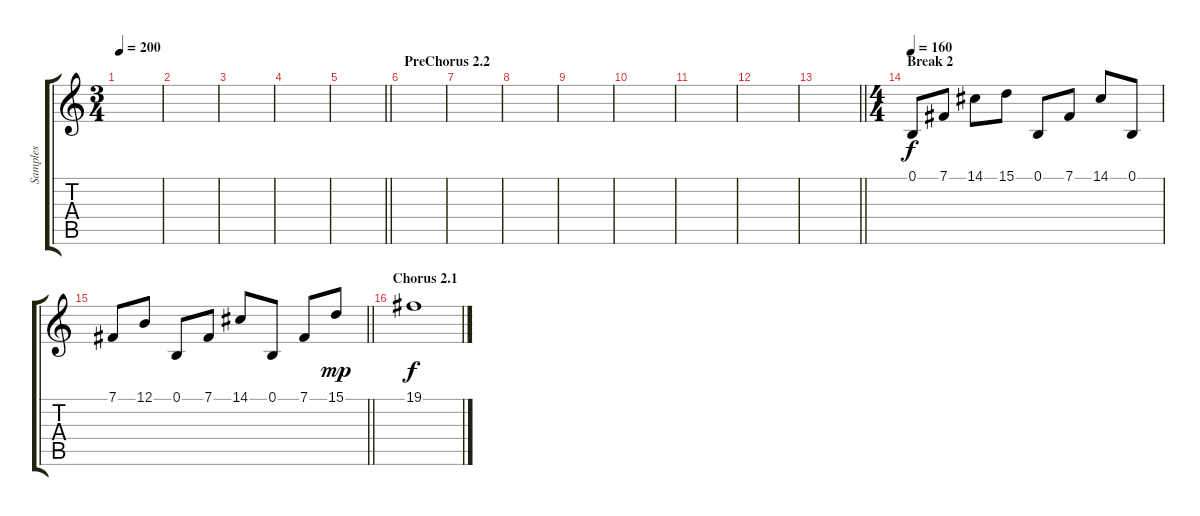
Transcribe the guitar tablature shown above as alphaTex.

\track ("Samples" "Samples") {instrument stringensemble1}
\staff {score tabs}
\tuning (B3 Gb3 D3 A2 E2 B1) {hide}
\ts (3 4)
\tempo 200
\clef g2
\ks c
|
|
|
|
\barLineRight lightlight
|
\section ("" "PreChorus 2.2")
|
|
|
|
|
|
|
\barLineRight lightlight
|
\ts (4 4)
\section ("" "Break 2")
\tempo 160
0.1.8{instrument lead3calliope} 7.1.8 14.1.8 15.1.8 0.1.8 7.1.8 14.1.8 0.1.8 |
\barLineRight lightlight
7.1.8 12.1.8 0.1.8 7.1.8 14.1.8 0.1.8 7.1.8 15.1.8{dy mp} |
\section ("" "Chorus 2.1")
19.1.1{dy f instrument stringensemble1}
